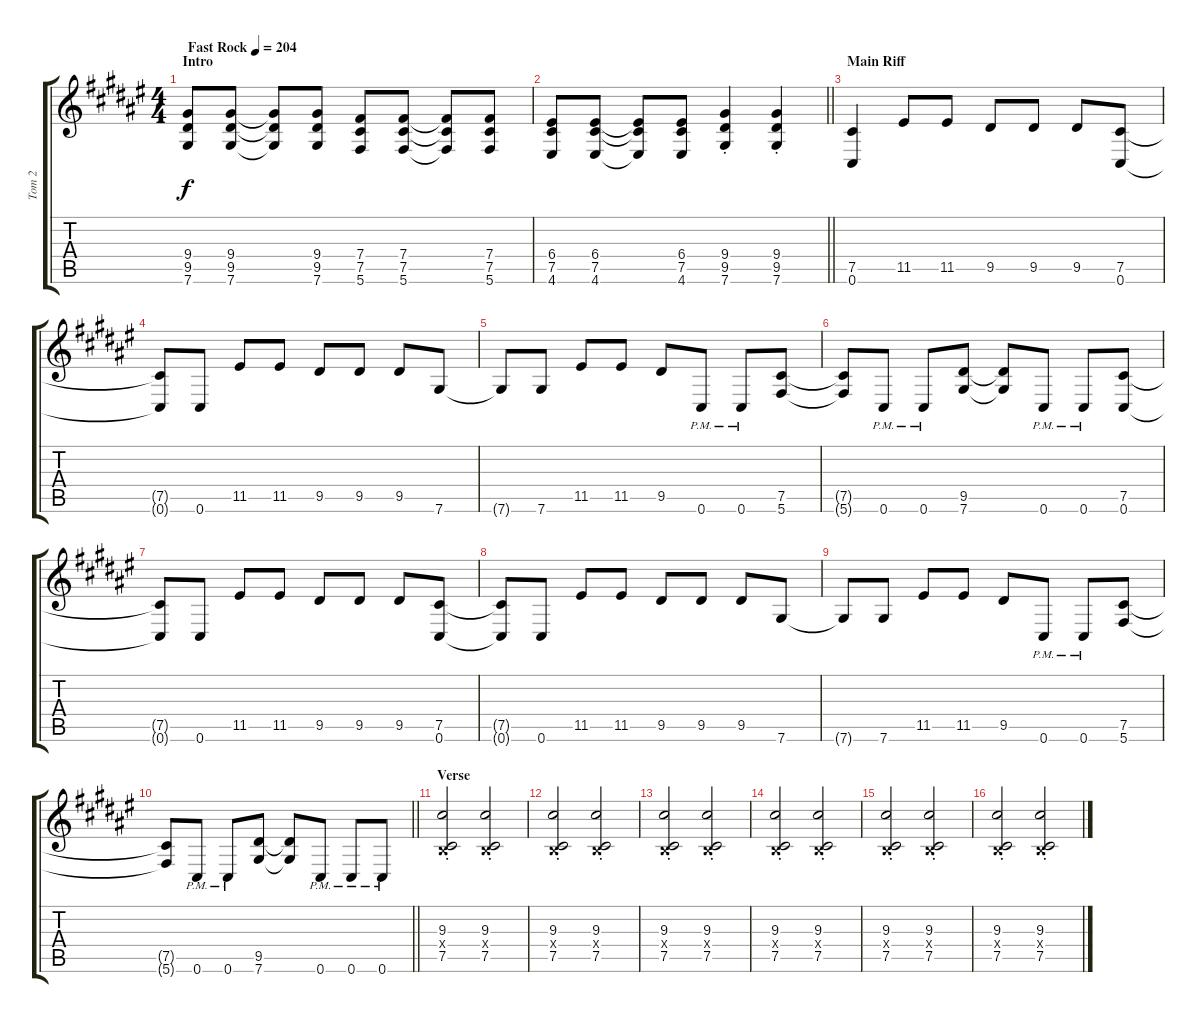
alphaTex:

\track ("Tom 2" "Tom 2") {instrument distortionguitar}
\staff {score tabs}
\tuning (Db4 Ab3 E3 B2 Gb2 Db2) {hide}
\ts (4 4)
\section ("" "Intro")
\tempo (204 "Fast Rock")
\clef g2
\ks f#
(9.4 9.5 7.6).8{dy f instrument distortionguitar} (9.4 9.5 7.6).8 (9.4{t} 9.5{t} 7.6{t}).8 (9.4 9.5 7.6).8 (7.4 7.5 5.6).8 (7.4 7.5 5.6).8 (7.4{t} 7.5{t} 5.6{t}).8 (7.4 7.5 5.6).8 |
\barLineRight lightlight
(6.4 7.5 4.6).8 (6.4 7.5 4.6).8 (6.4{t} 7.5{t} 4.6{t}).8 (6.4 7.5 4.6).8 (9.4{st} 9.5{st} 7.6{st}).4 (9.4{st} 9.5{st} 7.6{st}).4 |
\section ("" "Main Riff")
(7.5 0.6).4 11.5.8 11.5.8 9.5.8 9.5.8 9.5.8 (7.5 0.6).8 |
(7.5{t} 0.6{t}).8 0.6.8 11.5.8 11.5.8 9.5.8 9.5.8 9.5.8 7.6.8 |
7.6{t}.8 7.6.8 11.5.8 11.5.8 9.5.8 0.6{pm}.8 0.6{pm}.8 (7.5 5.6).8 |
(7.5{t} 5.6{t}).8 0.6{pm}.8 0.6{pm}.8 (9.5 7.6).8 (9.5{t} 7.6{t}).8 0.6{pm}.8 0.6{pm}.8 (7.5 0.6).8 |
(7.5{t} 0.6{t}).8 0.6.8 11.5.8 11.5.8 9.5.8 9.5.8 9.5.8 (7.5 0.6).8 |
(7.5{t} 0.6{t}).8 0.6.8 11.5.8 11.5.8 9.5.8 9.5.8 9.5.8 7.6.8 |
7.6{t}.8 7.6.8 11.5.8 11.5.8 9.5.8 0.6{pm}.8 0.6{pm}.8 (7.5 5.6).8 |
\barLineRight lightlight
(7.5{t} 5.6{t}).8 0.6{pm}.8 0.6{pm}.8 (9.5 7.6).8 (9.5{t} 7.6{t}).8 0.6{pm}.8 0.6{pm}.8 0.6{pm}.8 |
\section ("" "Verse")
(9.3{st} 0.4{x} 7.5{st}).2 (9.3{st} 0.4{x} 7.5{st}).2 |
(9.3{st} 0.4{x} 7.5{st}).2 (9.3{st} 0.4{x} 7.5{st}).2 |
(9.3{st} 0.4{x} 7.5{st}).2 (9.3{st} 0.4{x} 7.5{st}).2 |
(9.3{st} 0.4{x} 7.5{st}).2 (9.3{st} 0.4{x} 7.5{st}).2 |
(9.3{st} 0.4{x} 7.5{st}).2 (9.3{st} 0.4{x} 7.5{st}).2 |
(9.3{st} 0.4{x} 7.5{st}).2 (9.3{st} 0.4{x} 7.5{st}).2
